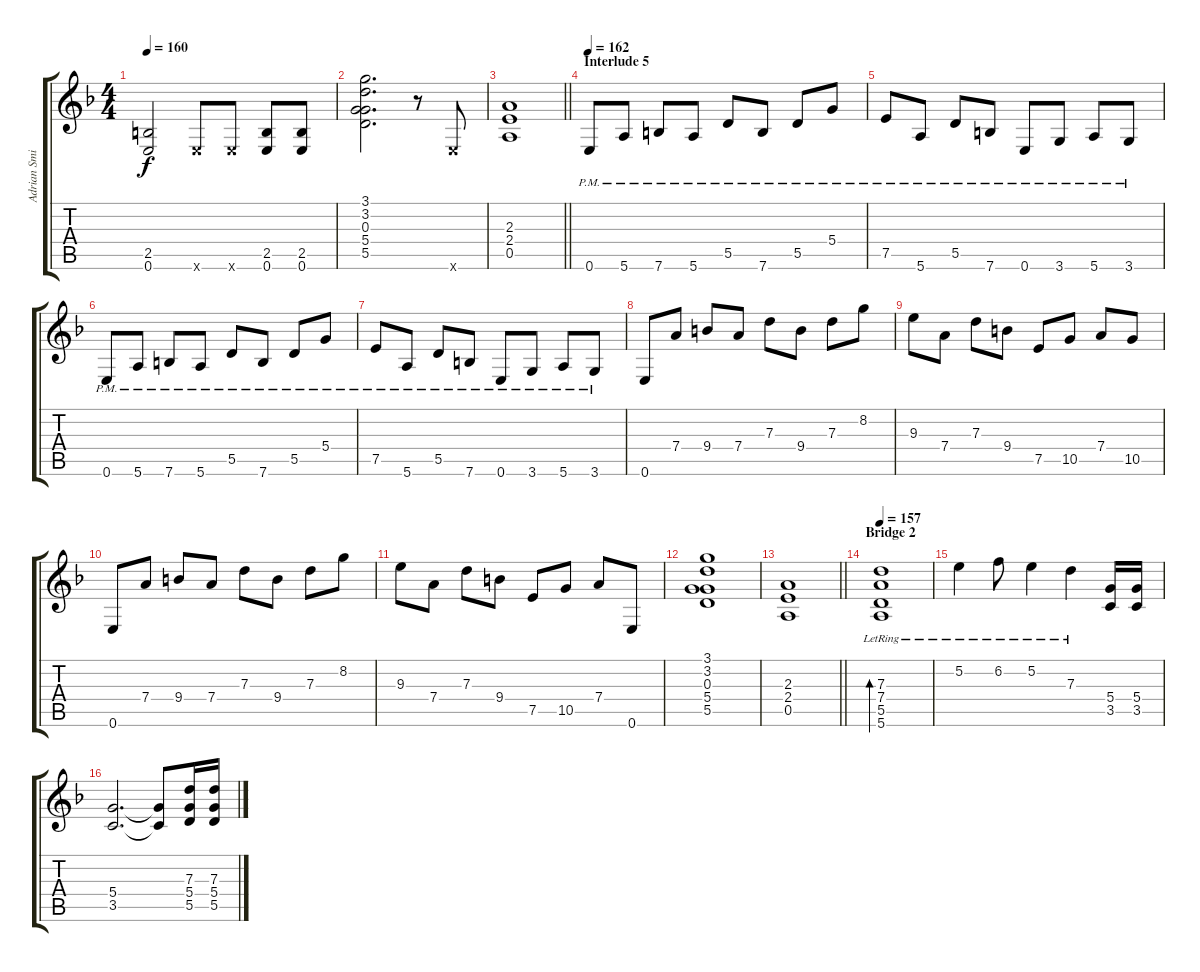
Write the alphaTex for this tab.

\track ("Adrian Smith" "Adrian Smi") {instrument overdrivenguitar}
\staff {score tabs}
\tuning (E4 B3 G3 D3 A2 E2) {hide}
\ts (4 4)
\tempo 160
\clef g2
\ks f
(2.5 0.6).2{dy f} 0.6{x}.8 0.6{x}.8 (2.5 0.6).8 (2.5 0.6).8 |
(3.1 3.2 0.3 5.4 5.5).2{d} r.8 0.6{x}.8 |
\barLineRight lightlight
(2.3 2.4 0.5).1 |
\section ("" "Interlude 5")
\tempo 162
0.6{pm}.8 5.6{pm}.8 7.6{pm}.8 5.6{pm}.8 5.5{pm}.8 7.6{pm}.8 5.5{pm}.8 5.4{pm}.8 |
7.5{pm}.8 5.6{pm}.8 5.5{pm}.8 7.6{pm}.8 0.6{pm}.8 3.6{pm}.8 5.6{pm}.8 3.6{pm}.8 |
0.6{pm}.8 5.6{pm}.8 7.6{pm}.8 5.6{pm}.8 5.5{pm}.8 7.6{pm}.8 5.5{pm}.8 5.4{pm}.8 |
7.5{pm}.8 5.6{pm}.8 5.5{pm}.8 7.6{pm}.8 0.6{pm}.8 3.6{pm}.8 5.6{pm}.8 3.6{pm}.8 |
0.6.8{instrument overdrivenguitar} 7.4.8 9.4.8 7.4.8 7.3.8 9.4.8 7.3.8 8.2.8 |
9.3.8 7.4.8 7.3.8 9.4.8 7.5.8 10.5.8 7.4.8 10.5.8 |
0.6.8 7.4.8 9.4.8 7.4.8 7.3.8 9.4.8 7.3.8 8.2.8 |
9.3.8 7.4.8 7.3.8 9.4.8 7.5.8 10.5.8 7.4.8 0.6.8 |
(3.1 3.2 0.3 5.4 5.5).1{instrument overdrivenguitar} |
\barLineRight lightlight
(2.3 2.4 0.5).1 |
\section ("" "Bridge 2")
\tempo 157
(7.3{lr} 7.4{lr} 5.5{lr} 5.6{lr}).1{bd 240} |
5.2{lr}.4 6.2{lr}.8 5.2{lr}.4 7.3{lr}.4 (5.4 3.5).16 (5.4 3.5).16 |
(5.4 3.5).2{d} (5.4{t} 3.5{t}).8 (7.3 5.4 5.5).16 (7.3 5.4 5.5).16
